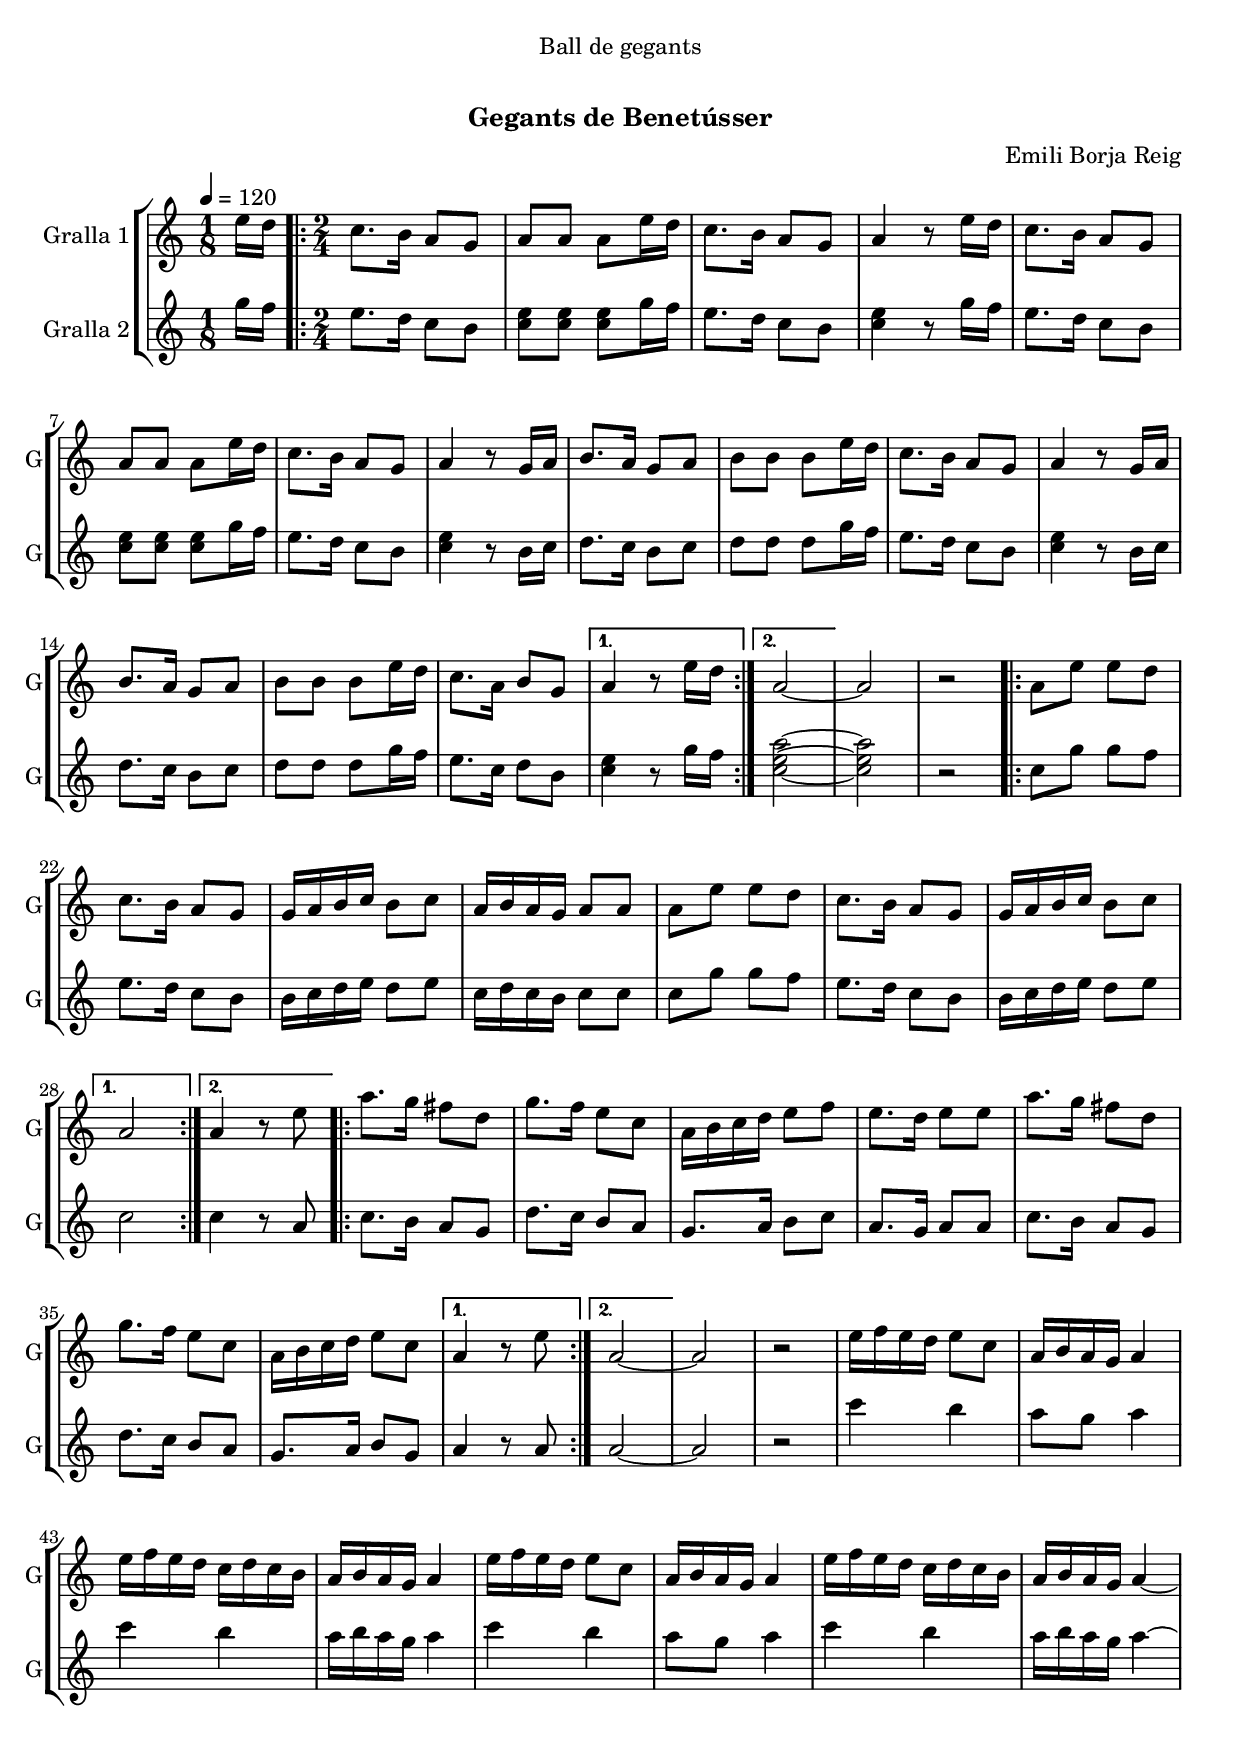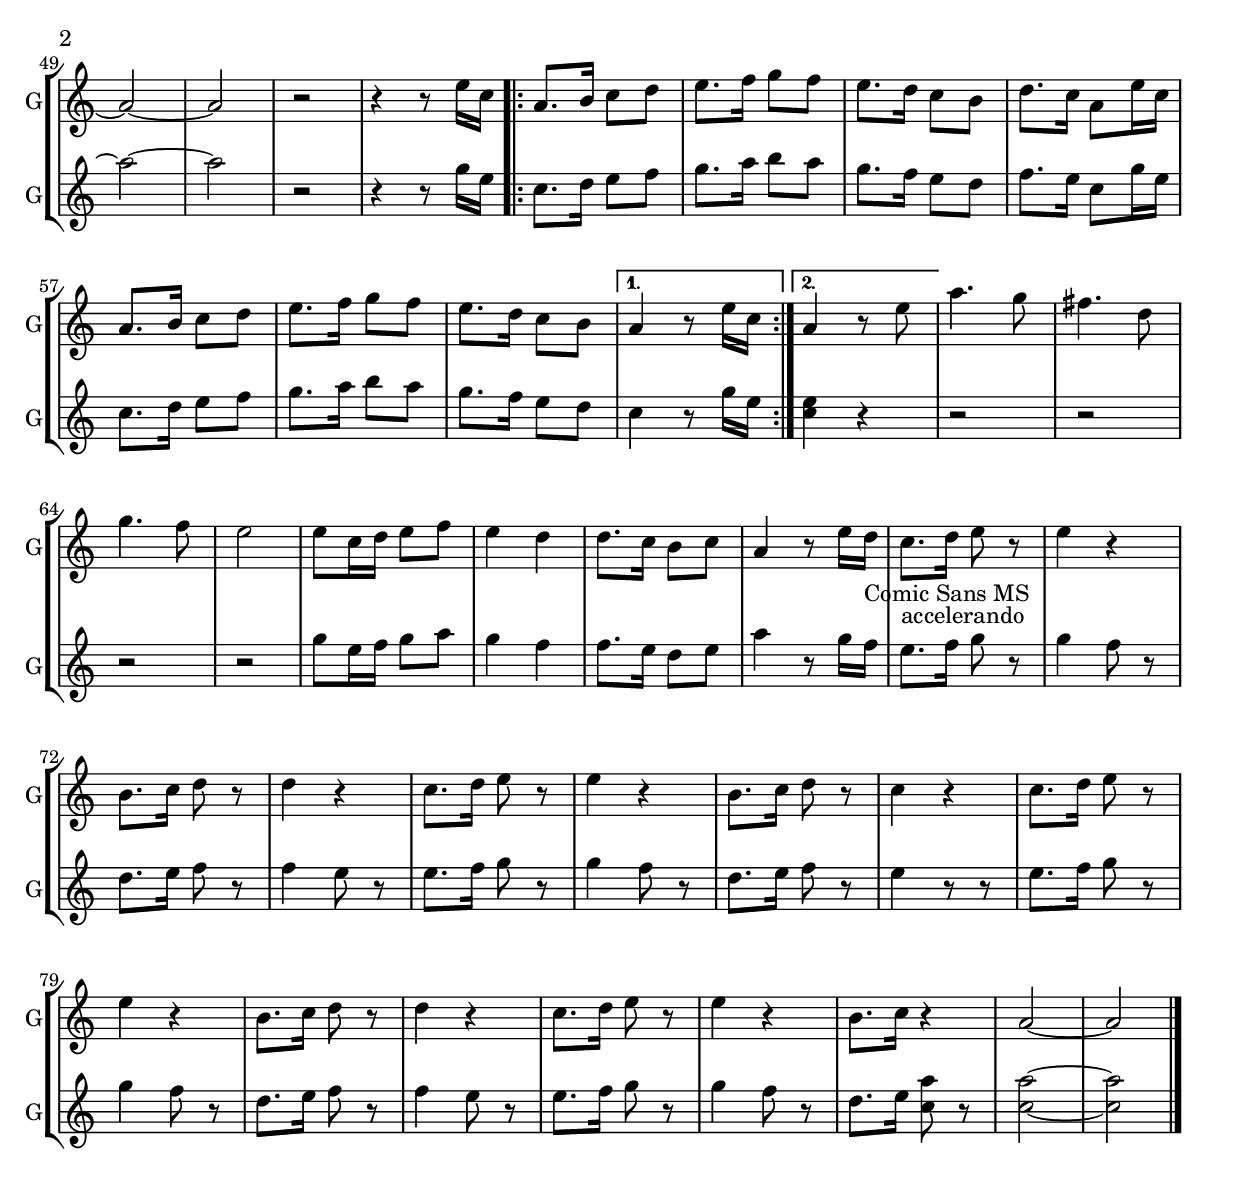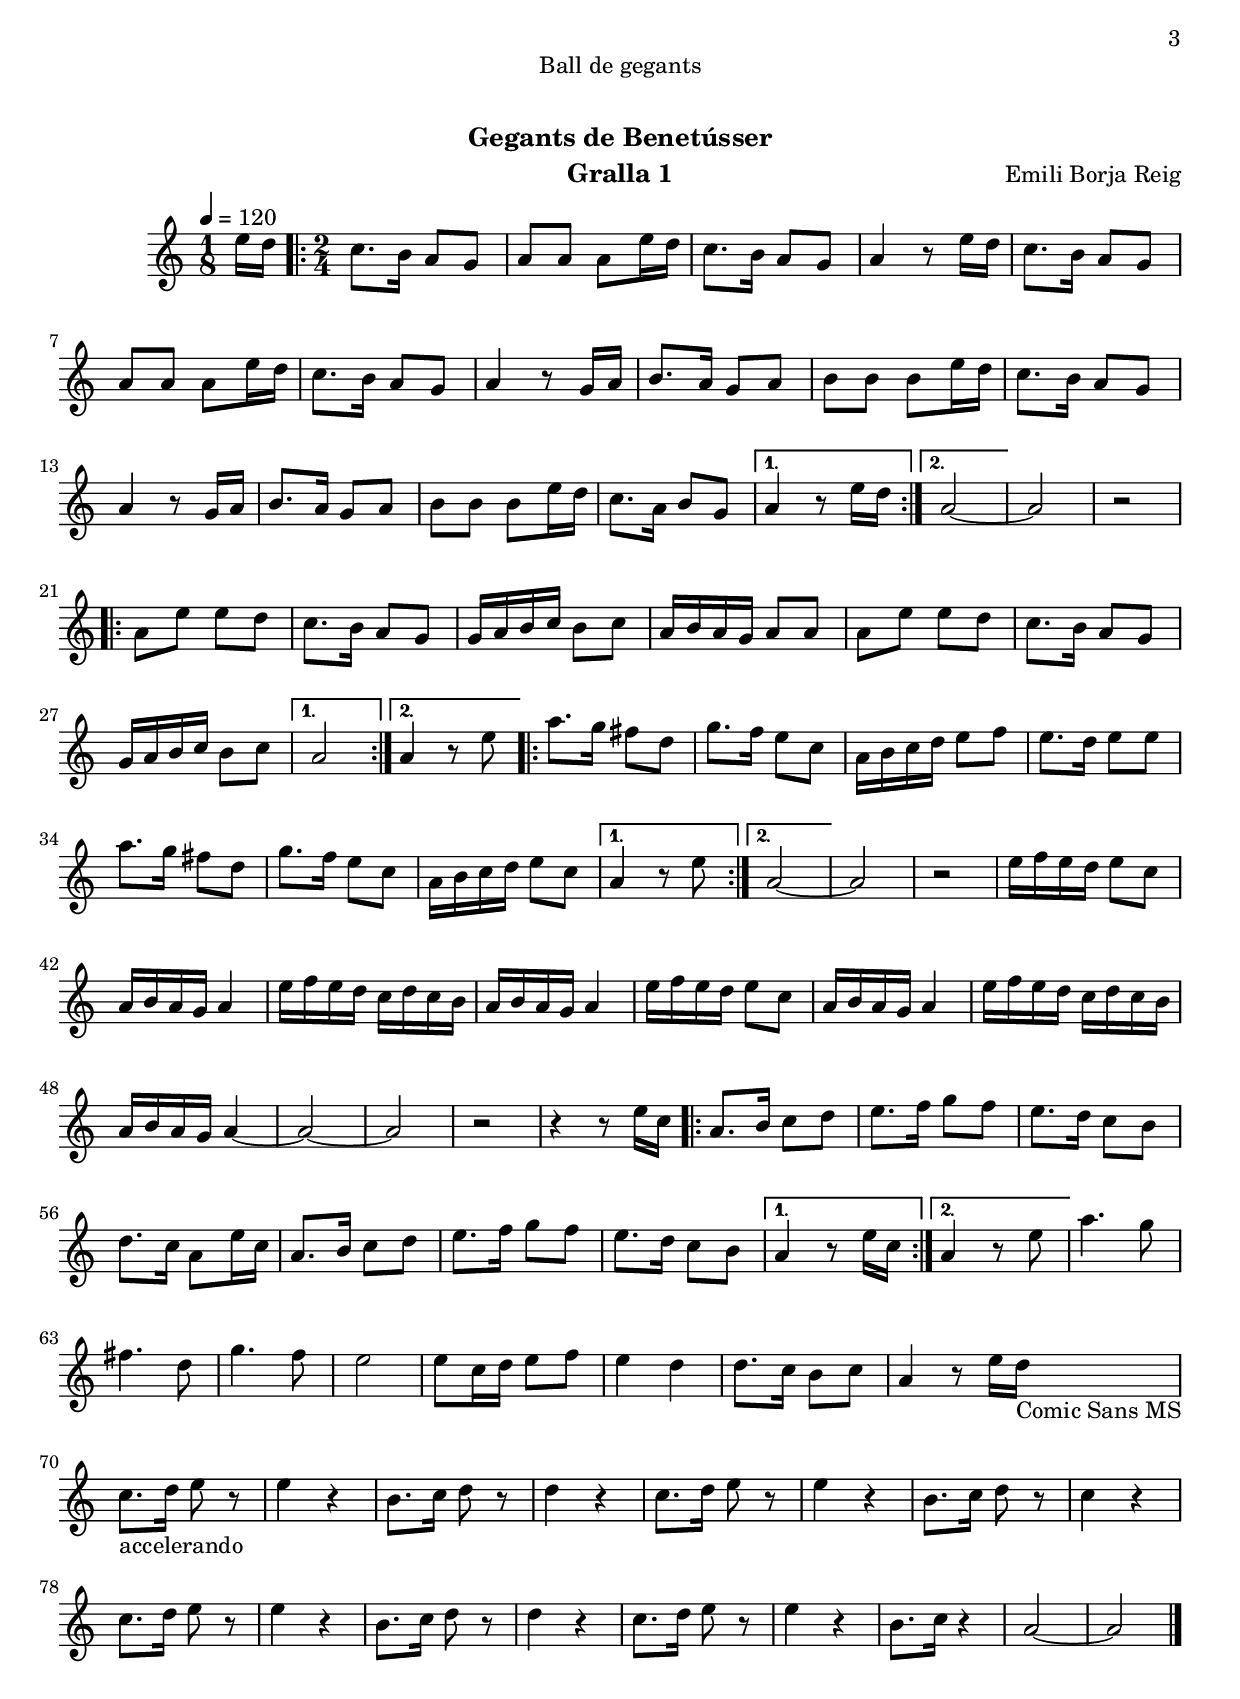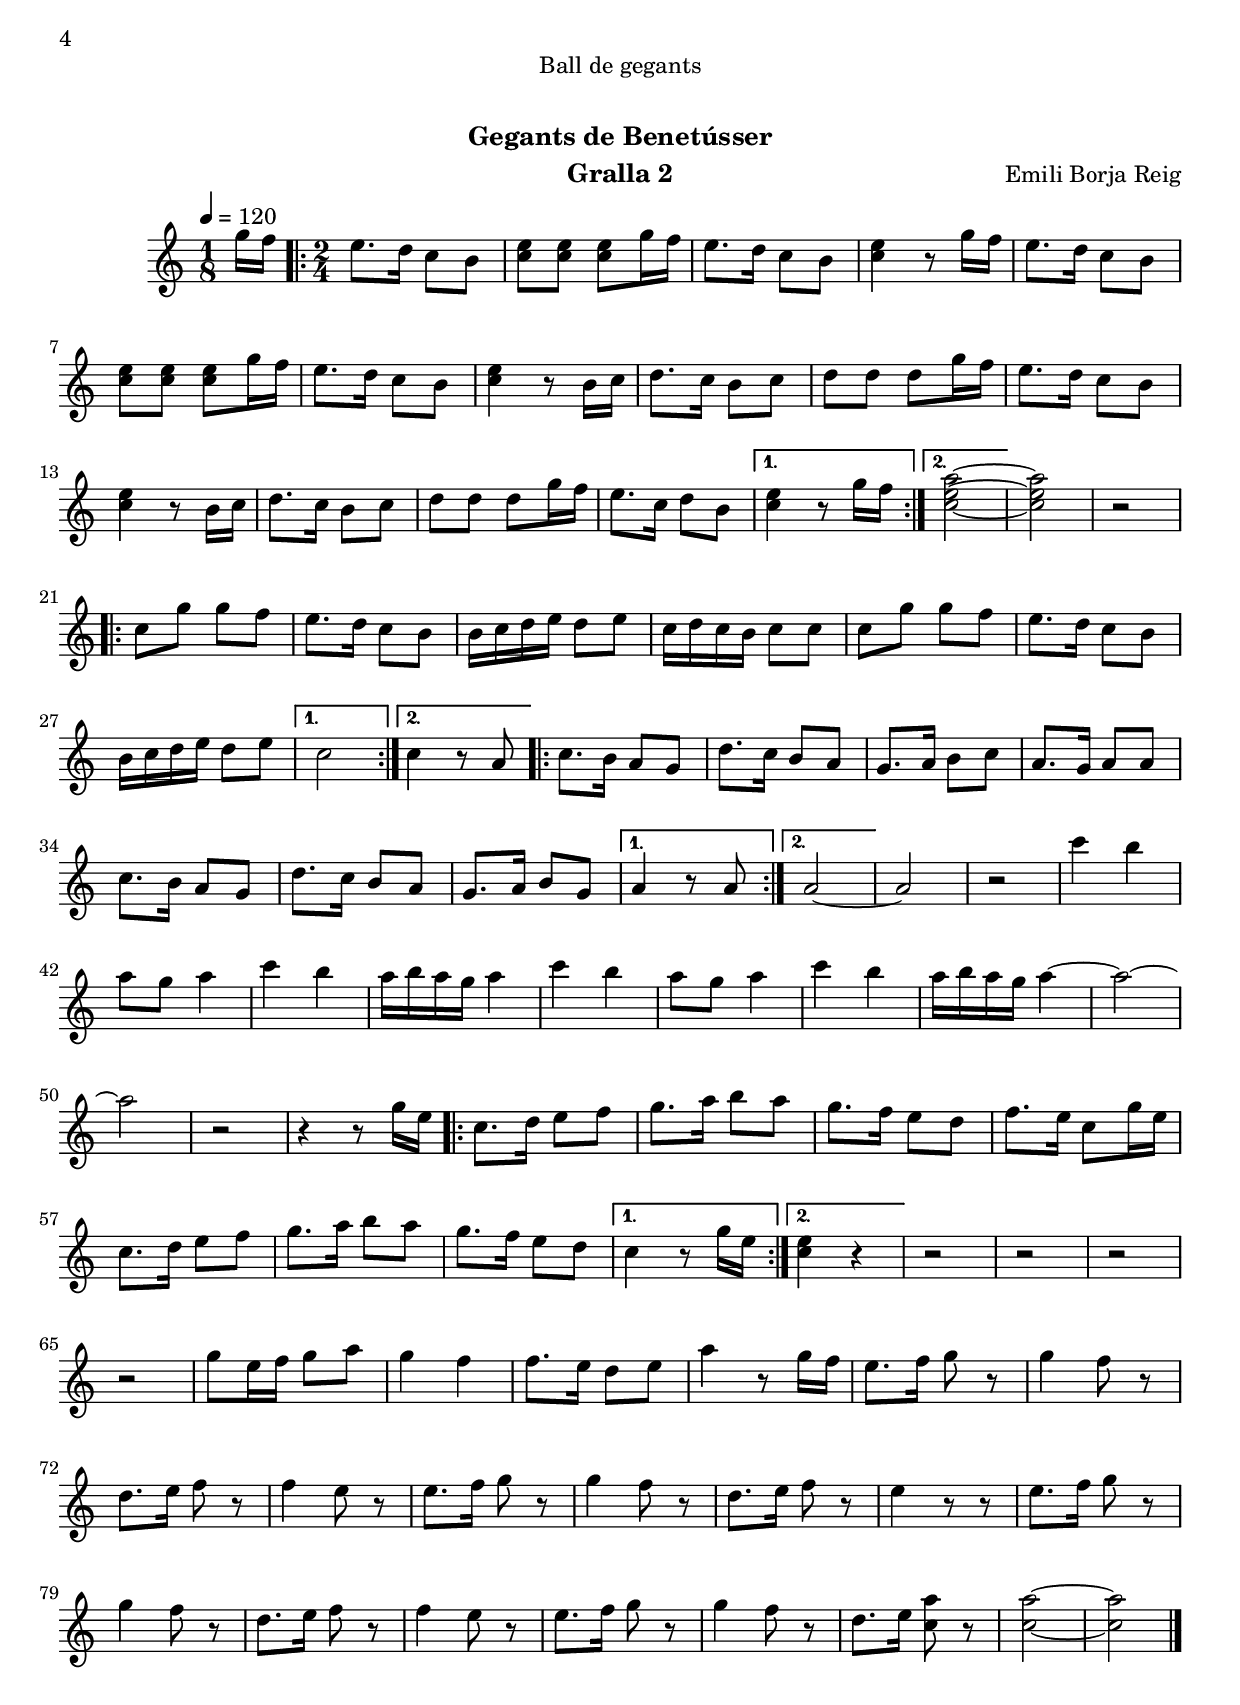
\version "2.16.0"

\header {
  dedication="Ball de gegants"
  title="   "
  subtitle="Gegants de Benetússer"
  subsubtitle=""
  poet=""
  meter=""
  piece=""
  composer="Emili Borja Reig"
  arranger=""
  opus=""
  instrument=""
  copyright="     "
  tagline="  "
}

liniaroAa =
\relative e''
{
  \tempo 4=120
  \clef treble
  \key c \major
  \time 1/8
  e16 d  |
  \time 2/4   \repeat volta 2 { c8. b16 a8 g  |
  a8 a a e'16 d  |
  c8. b16 a8 g  |
  %05
  a4 r8 e'16 d  |
  c8. b16 a8 g  |
  a8 a a e'16 d  |
  c8. b16 a8 g  |
  a4 r8 g16 a  |
  %10
  b8. a16 g8 a  |
  b8 b b e16 d  |
  c8. b16 a8 g  |
  a4 r8 g16 a  |
  b8. a16 g8 a  |
  %15
  b8 b b e16 d  |
  c8. a16 b8 g }
  \alternative { { a4 r8 e'16 d }
  { a2 ~ } }
  a2  |
  %20
  r2  |
  \repeat volta 2 { a8 e' e d  |
  c8. b16 a8 g  |
  g16 a b c b8 c  |
  a16 b a g a8 a  |
  %25
  a8 e' e d  |
  c8. b16 a8 g  |
  g16 a b c b8 c }
  \alternative { { a2 }
  { a4 r8 e' } }
  %30
  \repeat volta 2 { a8. g16 fis8 d  |
  g8. f16 e8 c  |
  a16 b c d e8 f  |
  e8. d16 e8 e  |
  a8. g16 fis8 d  |
  %35
  g8. f16 e8 c  |
  a16 b c d e8 c }
  \alternative { { a4 r8 e' }
  { a,2 ~ } }
  a2  |
  %40
  r2  |
  e'16 f e d e8 c  |
  a16 b a g a4  |
  e'16 f e d c d c b  |
  a16 b a g a4  |
  %45
  e'16 f e d e8 c  |
  a16 b a g a4  |
  e'16 f e d c d c b  |
  a16 b a g a4 ~  |
  a2 ~  |
  %50
  a2  |
  r2  |
  r4 r8 e'16 c  |
  \repeat volta 2 { a8. b16 c8 d  |
  e8. f16 g8 f  |
  %55
  e8. d16 c8 b  |
  d8. c16 a8 e'16 c  |
  a8. b16 c8 d  |
  e8. f16 g8 f  |
  e8. d16 c8 b }
  %60
  \alternative { { a4 r8 e'16 c }
  { a4 r8 e' } }
  a4. g8  |
  fis4. d8  |
  g4. f8  |
  %65
  e2  |
  e8 c16 d e8 f  |
  e4 d  |
  d8. c16 b8 c  |
  a4 r8 e'16 d _"Comic Sans MS"  |
  %70
  c8. _"accelerando" d16 e8 r8  | % kompletite
  e4 r4  | % kompletite
  b8. c16 d8 r8  | % kompletite
  d4 r4  | % kompletite
  c8. d16 e8 r8  | % kompletite
  %75
  e4 r4  | % kompletite
  b8. c16 d8 r8  | % kompletite
  c4 r4  | % kompletite
  c8. d16 e8 r8  | % kompletite
  e4 r4  | % kompletite
  %80
  b8. c16 d8 r8  | % kompletite
  d4 r4  | % kompletite
  c8. d16 e8 r8  | % kompletite
  e4 r4  | % kompletite
  b8. c16 r4  | % kompletite
  %85
  a2 ~  |
  a2  \bar "|."
}

liniaroAb =
\relative g''
{
  \tempo 4=120
  \clef treble
  \key c \major
  \time 1/8
  g16 f  |
  \time 2/4   \repeat volta 2 { e8. d16 c8 b  |
  <c e>8 <c e> <c e> g'16 f  |
  e8. d16 c8 b  |
  %05
  <c e>4 r8 g'16 f  |
  e8. d16 c8 b  |
  <c e>8 <c e> <c e> g'16 f  |
  e8. d16 c8 b  |
  <c e>4 r8 b16 c  |
  %10
  d8. c16 b8 c  |
  d8 d d g16 f  |
  e8. d16 c8 b  |
  <c e>4 r8 b16 c  |
  d8. c16 b8 c  |
  %15
  d8 d d g16 f  |
  e8. c16 d8 b }
  \alternative { { <c e>4 r8 g'16 f }
  { <c e a>2 ~ ~ ~ } }
  <c e a>2  |
  %20
  r2  |
  \repeat volta 2 { c8 g' g f  |
  e8. d16 c8 b  |
  b16 c d e d8 e  |
  c16 d c b c8 c  |
  %25
  c8 g' g f  |
  e8. d16 c8 b  |
  b16 c d e d8 e }
  \alternative { { c2 }
  { c4 r8 a } }
  %30
  \repeat volta 2 { c8. b16 a8 g  |
  d'8. c16 b8 a  |
  g8. a16 b8 c  |
  a8. g16 a8 a  |
  c8. b16 a8 g  |
  %35
  d'8. c16 b8 a  |
  g8. a16 b8 g }
  \alternative { { a4 r8 a }
  { a2 ~ } }
  a2  |
  %40
  r2  |
  c'4 b  |
  a8 g a4  |
  c4 b  |
  a16 b a g a4  |
  %45
  c4 b  |
  a8 g a4  |
  c4 b  |
  a16 b a g a4 ~  |
  a2 ~  |
  %50
  a2  |
  r2  |
  r4 r8 g16 e  |
  \repeat volta 2 { c8. d16 e8 f  |
  g8. a16 b8 a  |
  %55
  g8. f16 e8 d  |
  f8. e16 c8 g'16 e  |
  c8. d16 e8 f  |
  g8. a16 b8 a  |
  g8. f16 e8 d }
  %60
  \alternative { { c4 r8 g'16 e }
  { <c e>4 r } }
  r2  |
  r2  |
  r2  |
  %65
  r2  |
  g'8 e16 f g8 a  |
  g4 f  |
  f8. e16 d8 e  |
  a4 r8 g16 f  |
  %70
  e8. f16 g8 r8  | % kompletite
  g4 f8 r8  | % kompletite
  d8. e16 f8 r8  | % kompletite
  f4 e8 r8  | % kompletite
  e8. f16 g8 r8  | % kompletite
  %75
  g4 f8 r8  | % kompletite
  d8. e16 f8 r8  | % kompletite
  e4 r8 r8  | % kompletite
  e8. f16 g8 r8  | % kompletite
  g4 f8 r8  | % kompletite
  %80
  d8. e16 f8 r8  | % kompletite
  f4 e8 r8  | % kompletite
  e8. f16 g8 r8  | % kompletite
  g4 f8 r8  | % kompletite
  d8. e16 <c a'>8 r8  | % kompletite
  %85
  <c a'>2 ~ ~  |
  <c a'>2  \bar "|."
}

\bookpart {
  \score {
    \new StaffGroup {
      \override Score.RehearsalMark #'self-alignment-X = #LEFT
      <<
        \new Staff \with {instrumentName = #"Gralla 1" shortInstrumentName = #"G"} \liniaroAa
        \new Staff \with {instrumentName = #"Gralla 2" shortInstrumentName = #"G"} \liniaroAb
      >>
    }
    \layout {}
  }\score { \unfoldRepeats
    \new StaffGroup {
      \override Score.RehearsalMark #'self-alignment-X = #LEFT
      <<
        \new Staff \with {instrumentName = #"Gralla 1" shortInstrumentName = #"G"} \liniaroAa
        \new Staff \with {instrumentName = #"Gralla 2" shortInstrumentName = #"G"} \liniaroAb
      >>
    }
    \midi {}
  }
}

\bookpart {
  \header {instrument="Gralla 1"}
  \score {
    \new StaffGroup {
      \override Score.RehearsalMark #'self-alignment-X = #LEFT
      <<
        \new Staff \liniaroAa
      >>
    }
    \layout {}
  }\score { \unfoldRepeats
    \new StaffGroup {
      \override Score.RehearsalMark #'self-alignment-X = #LEFT
      <<
        \new Staff \liniaroAa
      >>
    }
    \midi {}
  }
}

\bookpart {
  \header {instrument="Gralla 2"}
  \score {
    \new StaffGroup {
      \override Score.RehearsalMark #'self-alignment-X = #LEFT
      <<
        \new Staff \liniaroAb
      >>
    }
    \layout {}
  }\score { \unfoldRepeats
    \new StaffGroup {
      \override Score.RehearsalMark #'self-alignment-X = #LEFT
      <<
        \new Staff \liniaroAb
      >>
    }
    \midi {}
  }
}

